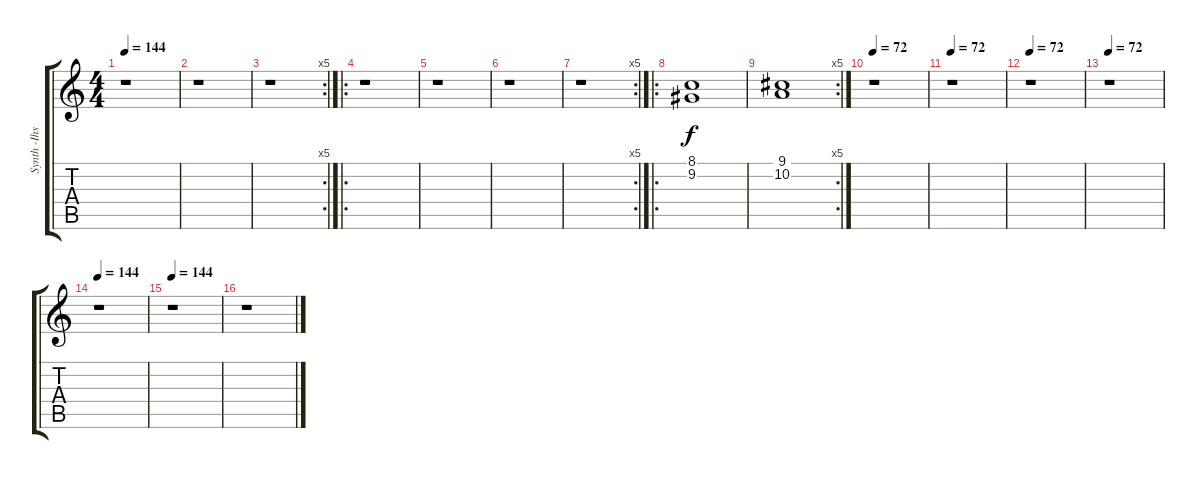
\track ("Synth -Ihsahn" "Synth -Ihs") {instrument stringensemble1}
\staff {score tabs}
\tuning (E4 B3 G3 D3 A2 E2) {hide}
\ts (4 4)
\tempo 144
\clef g2
\ks c
r.1{dy f} |
r.1 |
\rc 5
r.1 |
\ro
r.1 |
r.1 |
r.1 |
\rc 5
r.1 |
\ro
(8.1 9.2).1{instrument choiraahs} |
\rc 5
(9.1 10.2).1 |
\tempo 72
r.1 |
\tempo 72
r.1 |
\tempo 72
r.1 |
\tempo 72
r.1 |
\tempo 144
r.1 |
\tempo 144
r.1 |
r.1
